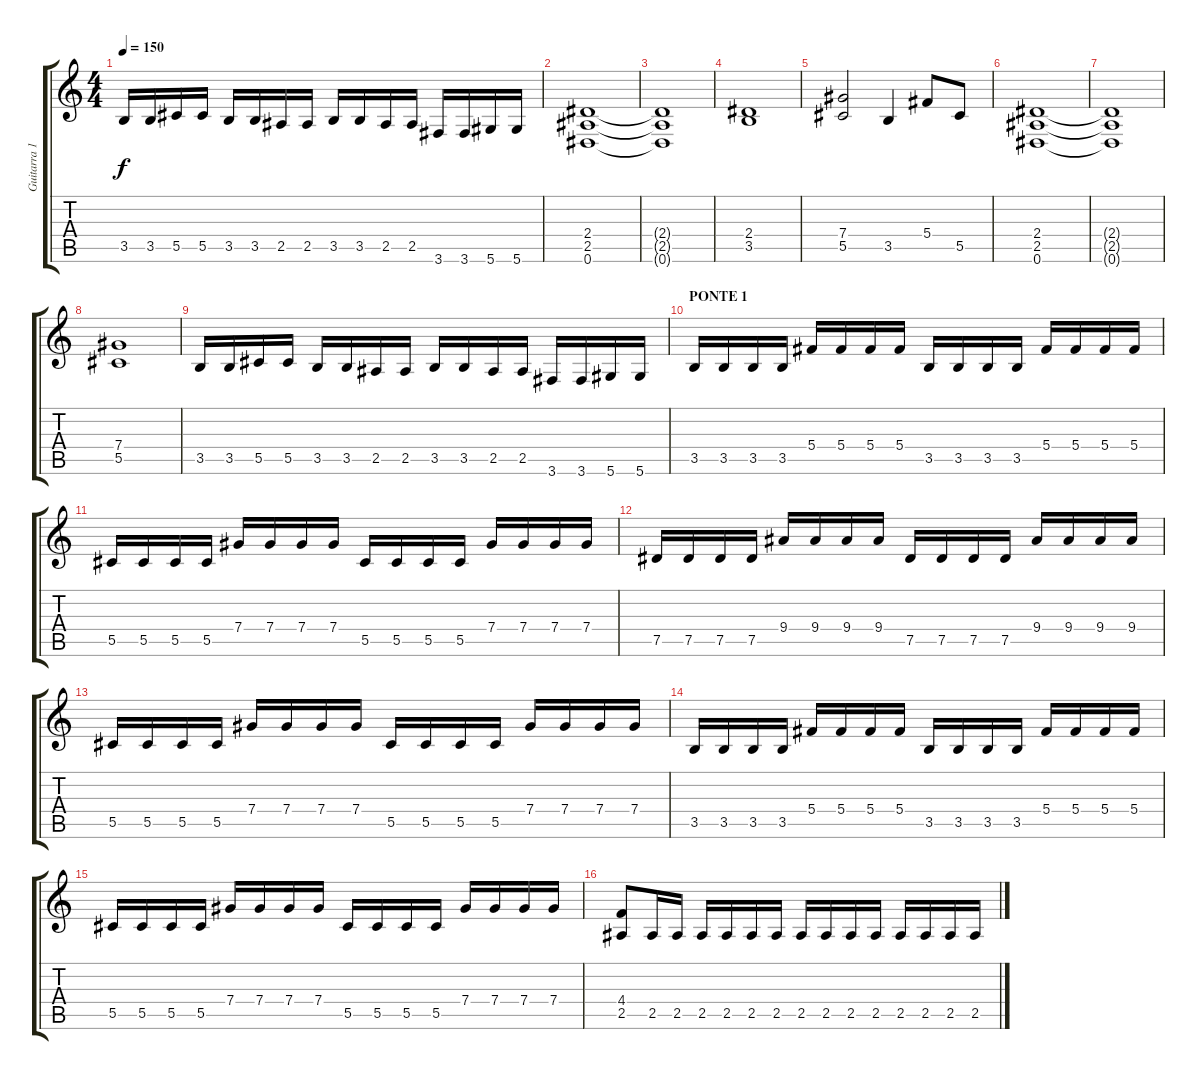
\track ("Guitarra 1" "Guitarra 1") {instrument distortionguitar}
\staff {score tabs}
\tuning (Eb4 Bb3 Gb3 Db3 Ab2 Eb2) {hide}
\ts (4 4)
\tempo 150
\clef g2
\ks c
3.5.16{dy f} 3.5.16 5.5.16 5.5.16 3.5.16 3.5.16 2.5.16 2.5.16 3.5.16 3.5.16 2.5.16 2.5.16 3.6.16 3.6.16 5.6.16 5.6.16 |
(2.4 2.5 0.6).1 |
(2.4{t} 2.5{t} 0.6{t}).1 |
(2.4 3.5).1 |
(7.4 5.5).2 3.5.4 5.4.8 5.5.8 |
(2.4 2.5 0.6).1 |
(2.4{t} 2.5{t} 0.6{t}).1 |
(7.4 5.5).1 |
3.5.16 3.5.16 5.5.16 5.5.16 3.5.16 3.5.16 2.5.16 2.5.16 3.5.16 3.5.16 2.5.16 2.5.16 3.6.16 3.6.16 5.6.16 5.6.16 |
\section ("" "PONTE 1")
3.5.16 3.5.16 3.5.16 3.5.16 5.4.16 5.4.16 5.4.16 5.4.16 3.5.16 3.5.16 3.5.16 3.5.16 5.4.16 5.4.16 5.4.16 5.4.16 |
5.5.16 5.5.16 5.5.16 5.5.16 7.4.16 7.4.16 7.4.16 7.4.16 5.5.16 5.5.16 5.5.16 5.5.16 7.4.16 7.4.16 7.4.16 7.4.16 |
7.5.16 7.5.16 7.5.16 7.5.16 9.4.16 9.4.16 9.4.16 9.4.16 7.5.16 7.5.16 7.5.16 7.5.16 9.4.16 9.4.16 9.4.16 9.4.16 |
5.5.16 5.5.16 5.5.16 5.5.16 7.4.16 7.4.16 7.4.16 7.4.16 5.5.16 5.5.16 5.5.16 5.5.16 7.4.16 7.4.16 7.4.16 7.4.16 |
3.5.16 3.5.16 3.5.16 3.5.16 5.4.16 5.4.16 5.4.16 5.4.16 3.5.16 3.5.16 3.5.16 3.5.16 5.4.16 5.4.16 5.4.16 5.4.16 |
5.5.16 5.5.16 5.5.16 5.5.16 7.4.16 7.4.16 7.4.16 7.4.16 5.5.16 5.5.16 5.5.16 5.5.16 7.4.16 7.4.16 7.4.16 7.4.16 |
(4.4 2.5).8 2.5.16 2.5.16 2.5.16 2.5.16 2.5.16 2.5.16 2.5.16 2.5.16 2.5.16 2.5.16 2.5.16 2.5.16 2.5.16 2.5.16
